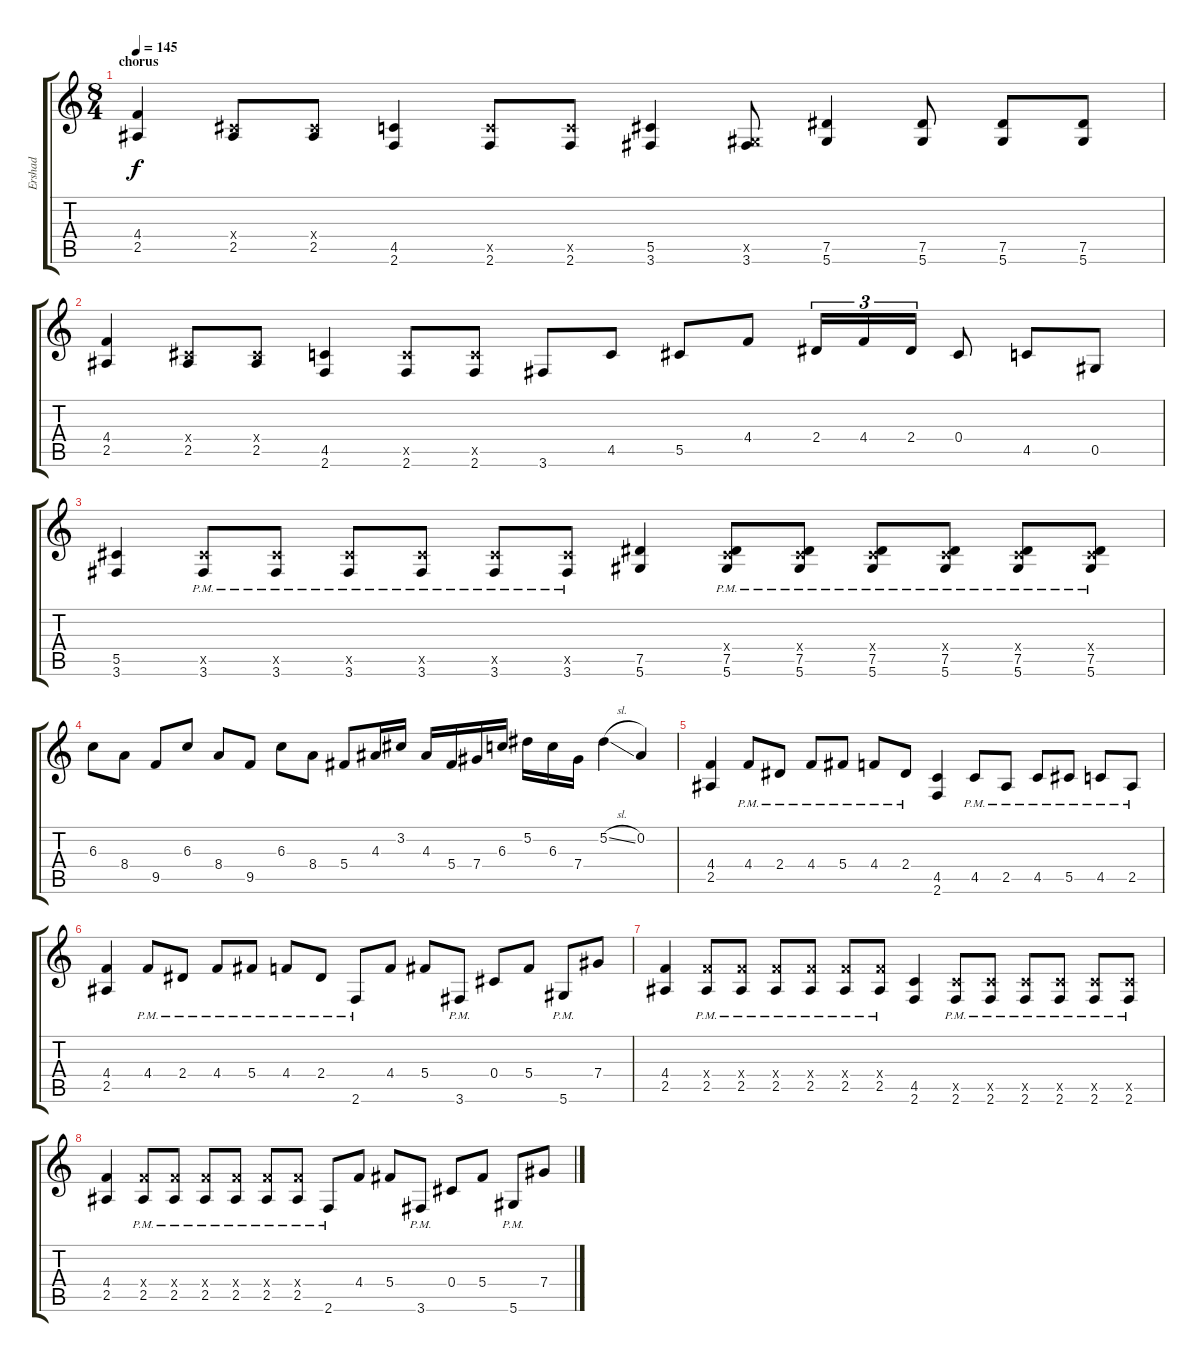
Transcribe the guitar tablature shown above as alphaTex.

\track ("Ershad" "Ershad") {instrument distortionguitar}
\staff {score tabs}
\tuning (Eb4 Bb3 Gb3 Db3 Ab2 Eb2) {hide}
\ts (8 4)
\section ("" "chorus")
\tempo 145
\clef g2
\ks c
(4.4 2.5).4{dy f} (0.4{x} 2.5).8 (0.4{x} 2.5).8 (4.5 2.6).4 (4.5{x} 2.6).8 (4.5{x} 2.6).8 (5.5 3.6).4 (0.5{x} 3.6).8 (7.5 5.6).4 (7.5 5.6).8 (7.5 5.6).8 (7.5 5.6).8 |
(4.4 2.5).4 (0.4{x} 2.5).8 (0.4{x} 2.5).8 (4.5 2.6).4 (4.5{x} 2.6).8 (4.5{x} 2.6).8 3.6.8 4.5.8 5.5.8 4.4.8 2.4.16{tu (3 2)} 4.4.16{tu (3 2)} 2.4.16{tu (3 2)} 0.4.8 4.5.8 0.5.8 |
(5.5 3.6).4 (5.5{x} 3.6{pm}).8 (5.5{x} 3.6{pm}).8 (5.5{x} 3.6{pm}).8 (5.5{x} 3.6{pm}).8 (5.5{x} 3.6{pm}).8 (5.5{x} 3.6{pm}).8 (7.5 5.6).4 (0.4{x} 7.5{pm} 5.6{pm}).8 (0.4{x} 7.5{pm} 5.6{pm}).8 (0.4{x} 7.5{pm} 5.6{pm}).8 (0.4{x} 7.5{pm} 5.6{pm}).8 (0.4{x} 7.5{pm} 5.6{pm}).8 (0.4{x} 7.5{pm} 5.6{pm}).8 |
6.3.8 8.4.8 9.5.8 6.3.8 8.4.8 9.5.8 6.3.8 8.4.8 5.4.8 4.3.16 3.2.16 4.3.16 5.4.16 7.4.16 6.3.16 5.2.16 6.3.16 7.4.16 5.2{sl}.4 0.2.4 |
(4.4 2.5).4 4.4{pm}.8 2.4{pm}.8 4.4{pm}.8 5.4{pm}.8 4.4{pm}.8 2.4{pm}.8 (4.5 2.6).4 4.5{pm}.8 2.5{pm}.8 4.5{pm}.8 5.5{pm}.8 4.5{pm}.8 2.5{pm}.8 |
(4.4 2.5).4 4.4{pm}.8 2.4{pm}.8 4.4{pm}.8 5.4{pm}.8 4.4{pm}.8 2.4{pm}.8 2.6{pm}.8 4.4.8 5.4.8 3.6{pm}.8 0.4.8 5.4.8 5.6{pm}.8 7.4.8 |
(4.4 2.5).4 (4.4{x} 2.5{pm}).8 (4.4{x} 2.5{pm}).8 (4.4{x} 2.5{pm}).8 (4.4{x} 2.5{pm}).8 (4.4{x} 2.5{pm}).8 (4.4{x} 2.5{pm}).8 (4.5 2.6).4 (4.5{x} 2.6{pm}).8 (4.5{x} 2.6{pm}).8 (4.5{x} 2.6{pm}).8 (4.5{x} 2.6{pm}).8 (4.5{x} 2.6{pm}).8 (4.5{x} 2.6{pm}).8 |
(4.4 2.5).4 (4.4{x} 2.5{pm}).8 (4.4{x} 2.5{pm}).8 (4.4{x} 2.5{pm}).8 (4.4{x} 2.5{pm}).8 (4.4{x} 2.5{pm}).8 (4.4{x} 2.5{pm}).8 2.6{pm}.8 4.4.8 5.4.8 3.6{pm}.8 0.4.8 5.4.8 5.6{pm}.8 7.4.8
